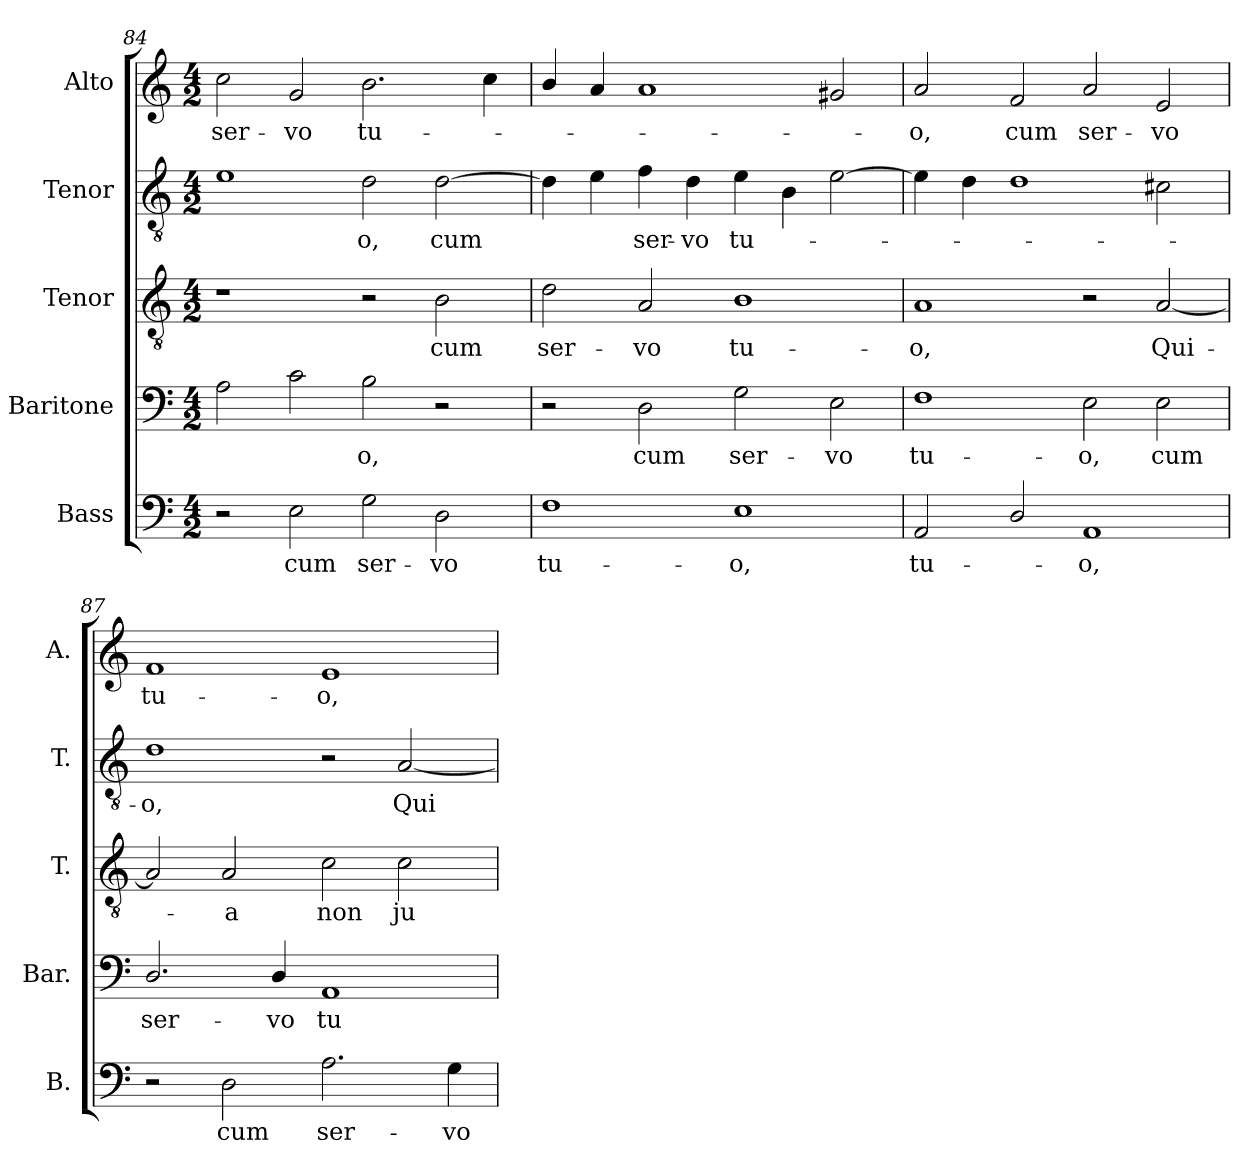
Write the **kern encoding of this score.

**kern	**text	**kern	**text	**kern	**text	**kern	**text	**kern	**text
*part5	*part5	*part4	*part4	*part3	*part3	*part2	*part2	*part1	*part1
*staff5	*staff5	*staff4	*staff4	*staff3	*staff3	*staff2	*staff2	*staff1	*staff1
*I"Bass	*	*I"Baritone	*	*I"Tenor	*	*I"Tenor	*	*I"Alto	*
*I'B.	*	*I'Bar.	*	*I'T.	*	*I'T.	*	*I'A.	*
*clefF4	*	*clefF4	*	*clefGv2	*	*clefGv2	*	*clefG2	*
*	*	*	*	*ITrd7c12	*	*ITrd7c12	*	*	*
*k[]	*	*k[]	*	*k[]	*	*k[]	*	*k[]	*
*C:	*	*C:	*	*C:	*	*C:	*	*C:	*
*M4/2	*	*M4/2	*	*M4/2	*	*M4/2	*	*M4/2	*
=84	=84	=84	=84	=84	=84	=84	=84	=84	=84
!	!	!	!	!	!	!	!	!	!LO:LY:b:color=#000000
2r	.	2Ai\	.	1r	.	1Ei	.	2cci\	ser-
!	!LO:LY:b:color=#000000	!	!	!	!	!	!	!	!
!	!	!	!	!	!	!	!	!	!LO:LY:b:color=#000000
2Ei\	cum	2ci\	.	.	.	.	.	2gi/	-vo
!	!LO:LY:b:color=#000000	!	!	!	!	!	!	!	!
!	!	!	!LO:LY:b:color=#000000	!	!	!	!	!	!
!	!	!	!	!	!	!	!LO:LY:b:color=#000000	!	!
!	!	!	!	!	!	!	!	!	!LO:LY:b:color=#000000
2Gi\	ser-	2Bi\	-o,	2r	.	2Di\	-o,	2.bi\	tu-
!	!LO:LY:b:color=#000000	!	!	!	!	!	!	!	!
!	!	!	!	!	!LO:LY:b:color=#000000	!	!	!	!
!	!	!	!	!	!	!	!LO:LY:b:color=#000000	!	!
2Di\	-vo	2r	.	2BBi\	cum	[2Di\	cum	.	.
.	.	.	.	.	.	.	.	4cci\	.
!!LO:LB:g=z
=85	=85	=85	=85	=85	=85	=85	=85	=85	=85
!	!LO:LY:b:color=#000000	!	!	!	!	!	!	!	!
!	!	!	!	!	!LO:LY:b:color=#000000	!	!	!	!
1Fi	tu-	2r	.	2Di\	ser-	4Di\]	.	4bi/	.
.	.	.	.	.	.	4Ei\	.	4ai/	.
!	!	!	!LO:LY:b:color=#000000	!	!	!	!	!	!
!	!	!	!	!	!LO:LY:b:color=#000000	!	!	!	!
!	!	!	!	!	!	!	!LO:LY:b:color=#000000	!	!
.	.	2Di\	cum	2AAi/	-vo	4Fi\	ser-	1ai	.
!	!	!	!	!	!	!	!LO:LY:b:color=#000000	!	!
.	.	.	.	.	.	4Di\	-vo	.	.
!	!LO:LY:b:color=#000000	!	!	!	!	!	!	!	!
!	!	!	!LO:LY:b:color=#000000	!	!	!	!	!	!
!	!	!	!	!	!LO:LY:b:color=#000000	!	!	!	!
!	!	!	!	!	!	!	!LO:LY:b:color=#000000	!	!
1Ei	-o,	2Gi\	ser-	1BBi	tu-	4Ei\	tu-	.	.
.	.	.	.	.	.	4BBi\	.	.	.
!	!	!	!LO:LY:b:color=#000000	!	!	!	!	!	!
.	.	2Ei\	-vo	.	.	[2Ei\	.	2g#Xi/	.
=86	=86	=86	=86	=86	=86	=86	=86	=86	=86
!	!LO:LY:b:color=#000000	!	!	!	!	!	!	!	!
!	!	!	!LO:LY:b:color=#000000	!	!	!	!	!	!
!	!	!	!	!	!LO:LY:b:color=#000000	!	!	!	!
!	!	!	!	!	!	!	!	!	!LO:LY:b:color=#000000
2AAi/	tu-	1Fi	tu-	1AAi	-o,	4Ei\]	.	2ai/	-o,
.	.	.	.	.	.	4Di\	.	.	.
!	!	!	!	!	!	!	!	!	!LO:LY:b:color=#000000
2Di/	.	.	.	.	.	1Di	.	2fi/	cum
!	!LO:LY:b:color=#000000	!	!	!	!	!	!	!	!
!	!	!	!LO:LY:b:color=#000000	!	!	!	!	!	!
!	!	!	!	!	!	!	!	!	!LO:LY:b:color=#000000
1AAi	-o,	2Ei\	-o,	2r	.	.	.	2ai/	ser-
!	!	!	!LO:LY:b:color=#000000	!	!	!	!	!	!
!	!	!	!	!	!LO:LY:b:color=#000000	!	!	!	!
!	!	!	!	!	!	!	!	!	!LO:LY:b:color=#000000
.	.	2Ei\	cum	[2AAi/	Qui-	2C#Xi\	.	2ei/	-vo
=87	=87	=87	=87	=87	=87	=87	=87	=87	=87
!	!	!	!LO:LY:b:color=#000000	!	!	!	!	!	!
!	!	!	!	!	!	!	!LO:LY:b:color=#000000	!	!
!	!	!	!	!	!	!	!	!	!LO:LY:b:color=#000000
2r	.	2.Di/	ser-	2AAi/]	.	1Di	-o,	1fi	tu-
!	!LO:LY:b:color=#000000	!	!	!	!	!	!	!	!
!	!	!	!	!	!LO:LY:b:color=#000000	!	!	!	!
2Di\	cum	.	.	2AAi/	-a	.	.	.	.
!	!	!	!LO:LY:b:color=#000000	!	!	!	!	!	!
.	.	4Di/	-vo	.	.	.	.	.	.
!	!LO:LY:b:color=#000000	!	!	!	!	!	!	!	!
!	!	!	!LO:LY:b:color=#000000	!	!	!	!	!	!
!	!	!	!	!	!LO:LY:b:color=#000000	!	!	!	!
!	!	!	!	!	!	!	!	!	!LO:LY:b:color=#000000
2.Ai\	ser-	1AAi	tu-	2Ci\	non	2r	.	1ei	-o,
!	!	!	!	!	!LO:LY:b:color=#000000	!	!	!	!
!	!	!	!	!	!	!	!LO:LY:b:color=#000000	!	!
.	.	.	.	2Ci\	ju-	[2AAi/	Qui-	.	.
!	!LO:LY:b:color=#000000	!	!	!	!	!	!	!	!
4Gi\	-vo	.	.	.	.	.	.	.	.
=	=	=	=	=	=	=	=	=	=
*-	*-	*-	*-	*-	*-	*-	*-	*-	*-
